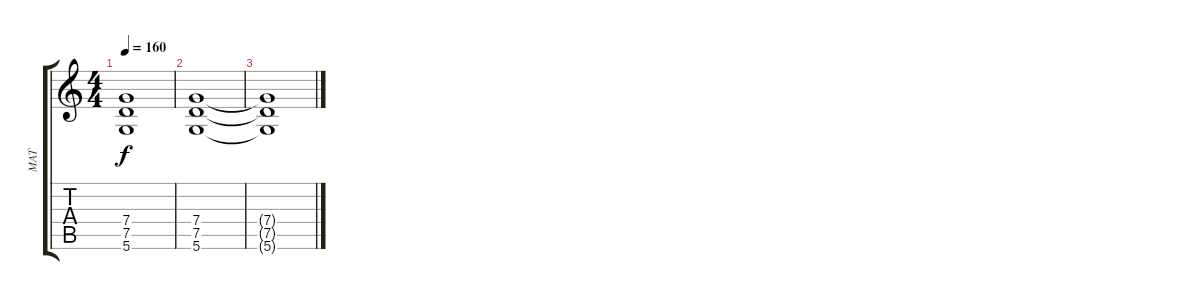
\track ("MAT " "MAT ") {instrument distortionguitar}
\staff {score tabs}
\tuning (D4 A3 F3 C3 G2 D2) {hide}
\ts (4 4)
\tempo 160
\clef g2
\ks c
(7.4 7.5 5.6).1{dy f} |
(7.4 7.5 5.6).1 |
(7.4{t} 7.5{t} 5.6{t}).1
